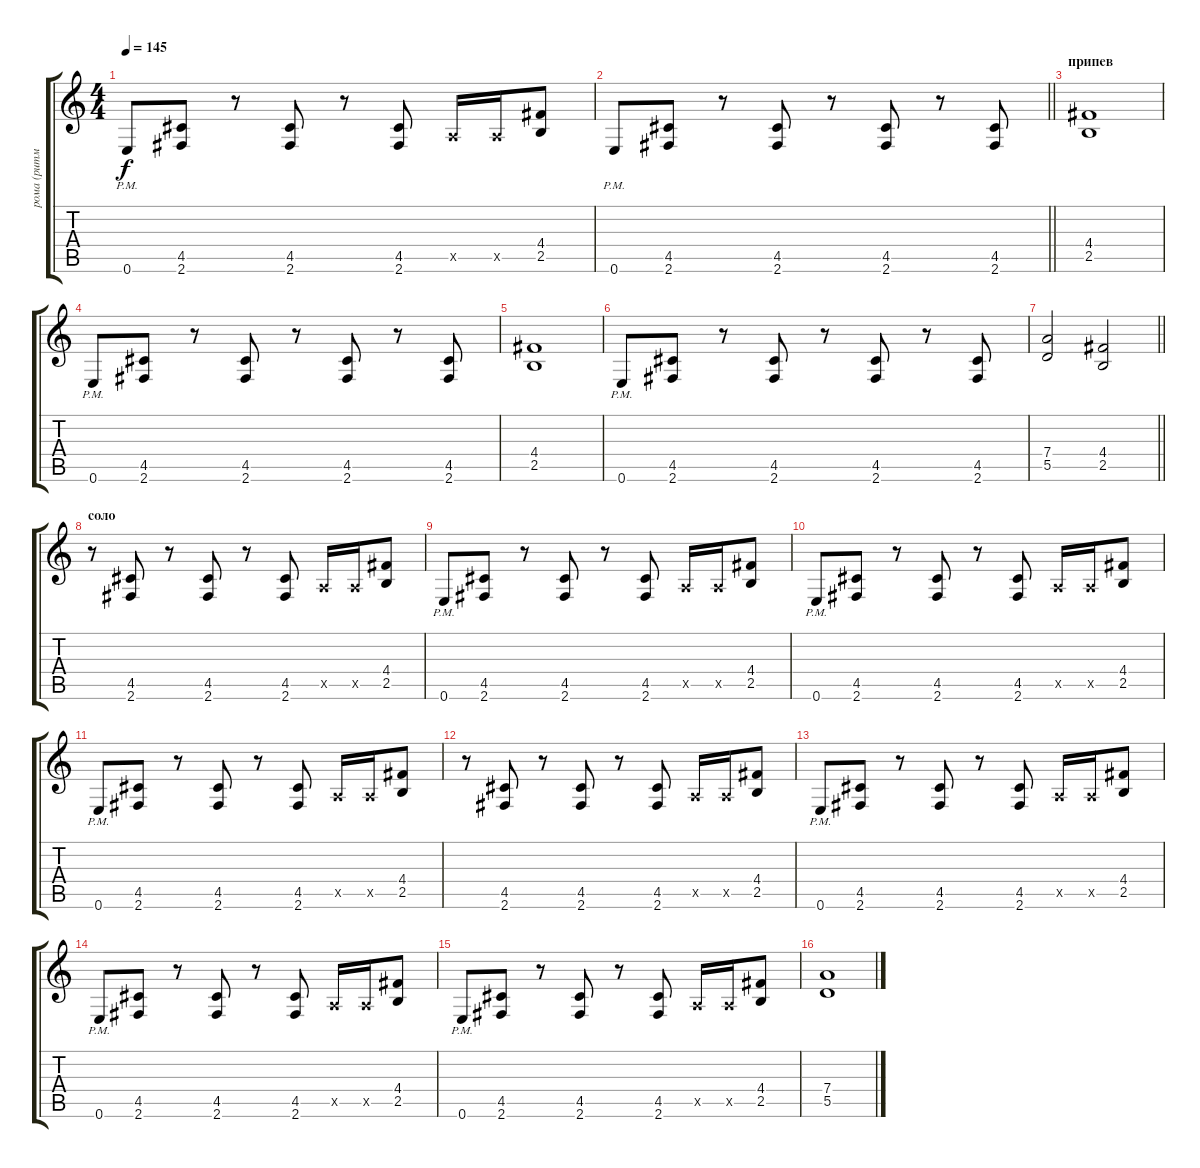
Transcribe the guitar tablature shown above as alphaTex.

\track ("рома (ритм)" "рома (ритм") {instrument distortionguitar}
\staff {score tabs}
\tuning (E4 B3 G3 D3 A2 E2) {hide}
\ts (4 4)
\tempo 145
\clef g2
\ks c
0.6{pm}.8{dy f} (4.5 2.6).8 r.8 (4.5 2.6).8 r.8 (4.5 2.6).8 0.5{x}.16 0.5{x}.16 (4.4 2.5).8 |
\barLineRight lightlight
0.6{pm}.8 (4.5 2.6).8 r.8 (4.5 2.6).8 r.8 (4.5 2.6).8 r.8 (4.5 2.6).8 |
\section ("" "припев")
(4.4 2.5).1 |
0.6{pm}.8 (4.5 2.6).8 r.8 (4.5 2.6).8 r.8 (4.5 2.6).8 r.8 (4.5 2.6).8 |
(4.4 2.5).1 |
0.6{pm}.8 (4.5 2.6).8 r.8 (4.5 2.6).8 r.8 (4.5 2.6).8 r.8 (4.5 2.6).8 |
\barLineRight lightlight
(7.4 5.5).2 (4.4 2.5).2 |
\section ("" "соло")
r.8 (4.5 2.6).8 r.8 (4.5 2.6).8 r.8 (4.5 2.6).8 0.5{x}.16 0.5{x}.16 (4.4 2.5).8 |
0.6{pm}.8 (4.5 2.6).8 r.8 (4.5 2.6).8 r.8 (4.5 2.6).8 0.5{x}.16 0.5{x}.16 (4.4 2.5).8 |
0.6{pm}.8 (4.5 2.6).8 r.8 (4.5 2.6).8 r.8 (4.5 2.6).8 0.5{x}.16 0.5{x}.16 (4.4 2.5).8 |
0.6{pm}.8 (4.5 2.6).8 r.8 (4.5 2.6).8 r.8 (4.5 2.6).8 0.5{x}.16 0.5{x}.16 (4.4 2.5).8 |
r.8 (4.5 2.6).8 r.8 (4.5 2.6).8 r.8 (4.5 2.6).8 0.5{x}.16 0.5{x}.16 (4.4 2.5).8 |
0.6{pm}.8 (4.5 2.6).8 r.8 (4.5 2.6).8 r.8 (4.5 2.6).8 0.5{x}.16 0.5{x}.16 (4.4 2.5).8 |
0.6{pm}.8 (4.5 2.6).8 r.8 (4.5 2.6).8 r.8 (4.5 2.6).8 0.5{x}.16 0.5{x}.16 (4.4 2.5).8 |
0.6{pm}.8 (4.5 2.6).8 r.8 (4.5 2.6).8 r.8 (4.5 2.6).8 0.5{x}.16 0.5{x}.16 (4.4 2.5).8 |
(7.4 5.5).1
